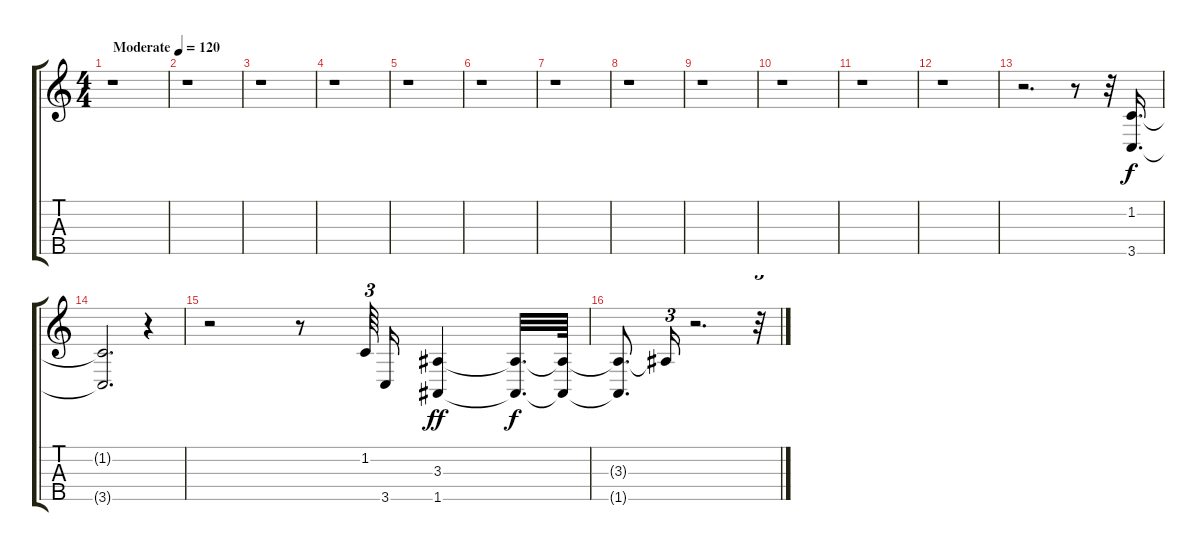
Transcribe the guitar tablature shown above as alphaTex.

\track "" {instrument stringensemble2}
\staff {score tabs}
\tuning (E4 B3 G3 D3 A2) {hide}
\ts (4 4)
\tempo (120 "Moderate")
\clef g2
\ks c
r.1{dy f instrument stringensemble2} |
r.1 |
r.1 |
r.1 |
r.1 |
r.1 |
r.1 |
r.1 |
r.1 |
r.1 |
r.1 |
r.1 |
r.2{d} r.8 r.32 (1.2 3.5).16{d} |
(1.2{t} 3.5{t}).2{d} r.4 |
r.2 r.8 1.2.64{tu (3 2)} 3.5.16 (3.3 1.5).4{dy ff} (3.3{t} 1.5{t}).32{d dy f} (3.3{t} 1.5{t}).64 |
(3.3{t} 1.5{t}).8{d} 3.3{t}.16{tu (3 2)} r.2{d} r.32{tu (3 2)}
